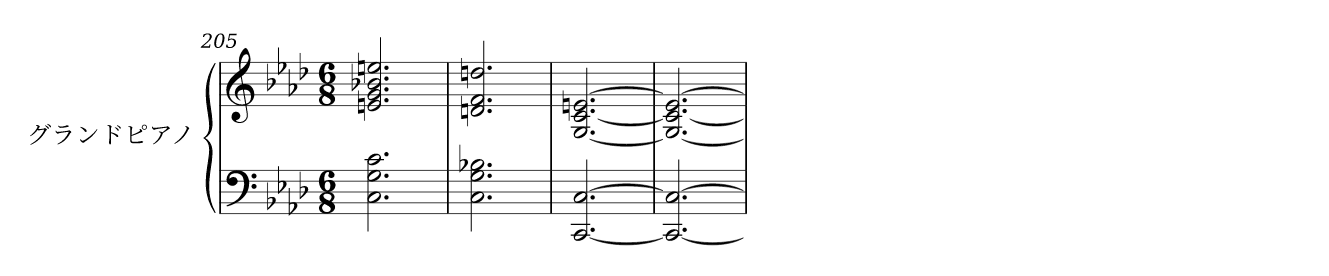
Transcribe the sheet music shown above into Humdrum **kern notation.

**kern	**kern
*part1	*part1
*staff2	*staff1
*I"グランドピアノ	*
*clefF4	*clefG2
*k[b-e-a-d-]	*k[b-e-a-d-]
*M6/8	*M6/8
=205	=205
2.C\ 2.G\ 2.c\	2.en/ 2.g/ 2.b-X/ 2.een/
=206	=206
2.C\ 2.G\ 2.B-X\	2.dn/ 2.f/ 2.ddn/
=207	=207
[2.CC/ [2.C/	[2.G/ [2.c/ [2.en/
=208	=208
2.CC/_ 2.C/_	2.G/_ 2.c/_ 2.e/_
=	=
*-	*-
